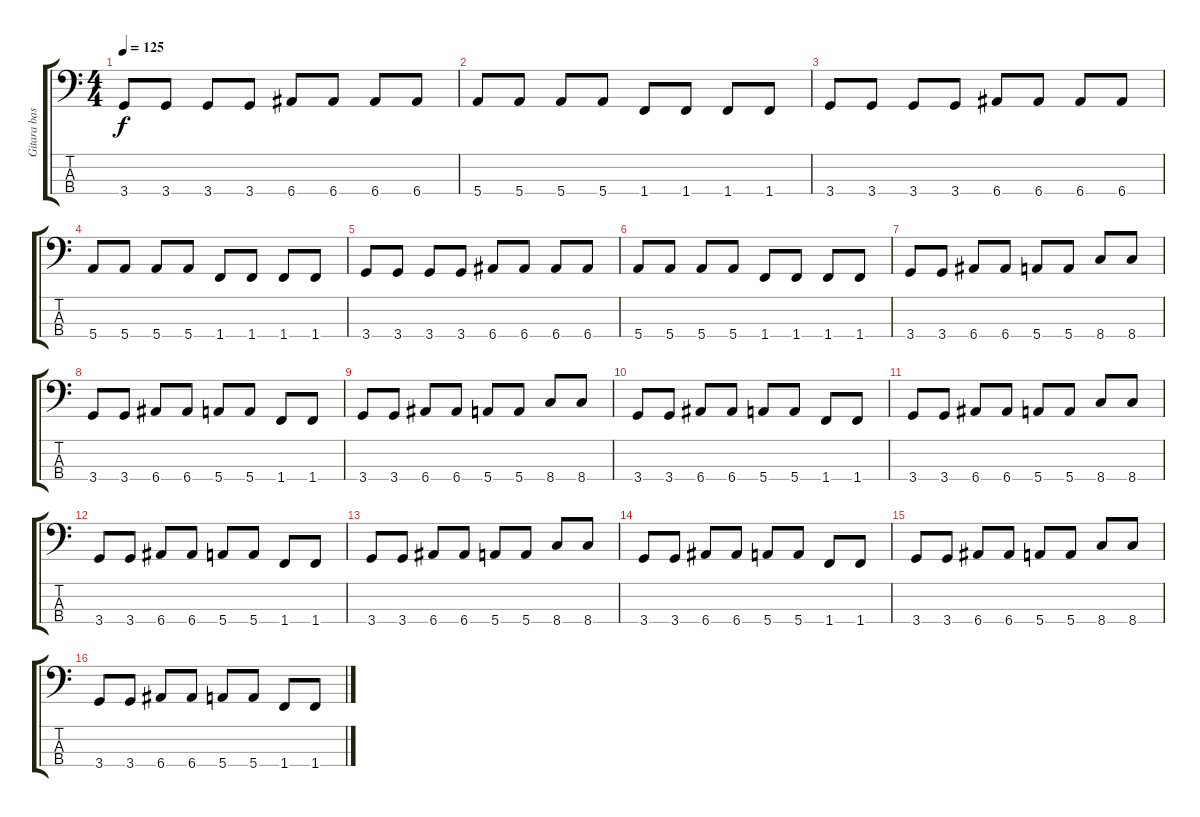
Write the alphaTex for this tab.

\track ("Gitara basowa" "Gitara bas") {instrument electricbassfinger}
\staff {score tabs}
\tuning (G2 D2 A1 E1) {hide}
\ts (4 4)
\tempo 125
\clef f4
\ks c
3.4.8{dy f} 3.4.8 3.4.8 3.4.8 6.4.8 6.4.8 6.4.8 6.4.8 |
5.4.8 5.4.8 5.4.8 5.4.8 1.4.8 1.4.8 1.4.8 1.4.8 |
3.4.8 3.4.8 3.4.8 3.4.8 6.4.8 6.4.8 6.4.8 6.4.8 |
5.4.8 5.4.8 5.4.8 5.4.8 1.4.8 1.4.8 1.4.8 1.4.8 |
3.4.8 3.4.8 3.4.8 3.4.8 6.4.8 6.4.8 6.4.8 6.4.8 |
5.4.8 5.4.8 5.4.8 5.4.8 1.4.8 1.4.8 1.4.8 1.4.8 |
3.4.8 3.4.8 6.4.8 6.4.8 5.4.8 5.4.8 8.4.8 8.4.8 |
3.4.8 3.4.8 6.4.8 6.4.8 5.4.8 5.4.8 1.4.8 1.4.8 |
3.4.8 3.4.8 6.4.8 6.4.8 5.4.8 5.4.8 8.4.8 8.4.8 |
3.4.8 3.4.8 6.4.8 6.4.8 5.4.8 5.4.8 1.4.8 1.4.8 |
3.4.8 3.4.8 6.4.8 6.4.8 5.4.8 5.4.8 8.4.8 8.4.8 |
3.4.8 3.4.8 6.4.8 6.4.8 5.4.8 5.4.8 1.4.8 1.4.8 |
3.4.8 3.4.8 6.4.8 6.4.8 5.4.8 5.4.8 8.4.8 8.4.8 |
3.4.8 3.4.8 6.4.8 6.4.8 5.4.8 5.4.8 1.4.8 1.4.8 |
3.4.8 3.4.8 6.4.8 6.4.8 5.4.8 5.4.8 8.4.8 8.4.8 |
3.4.8 3.4.8 6.4.8 6.4.8 5.4.8 5.4.8 1.4.8 1.4.8
